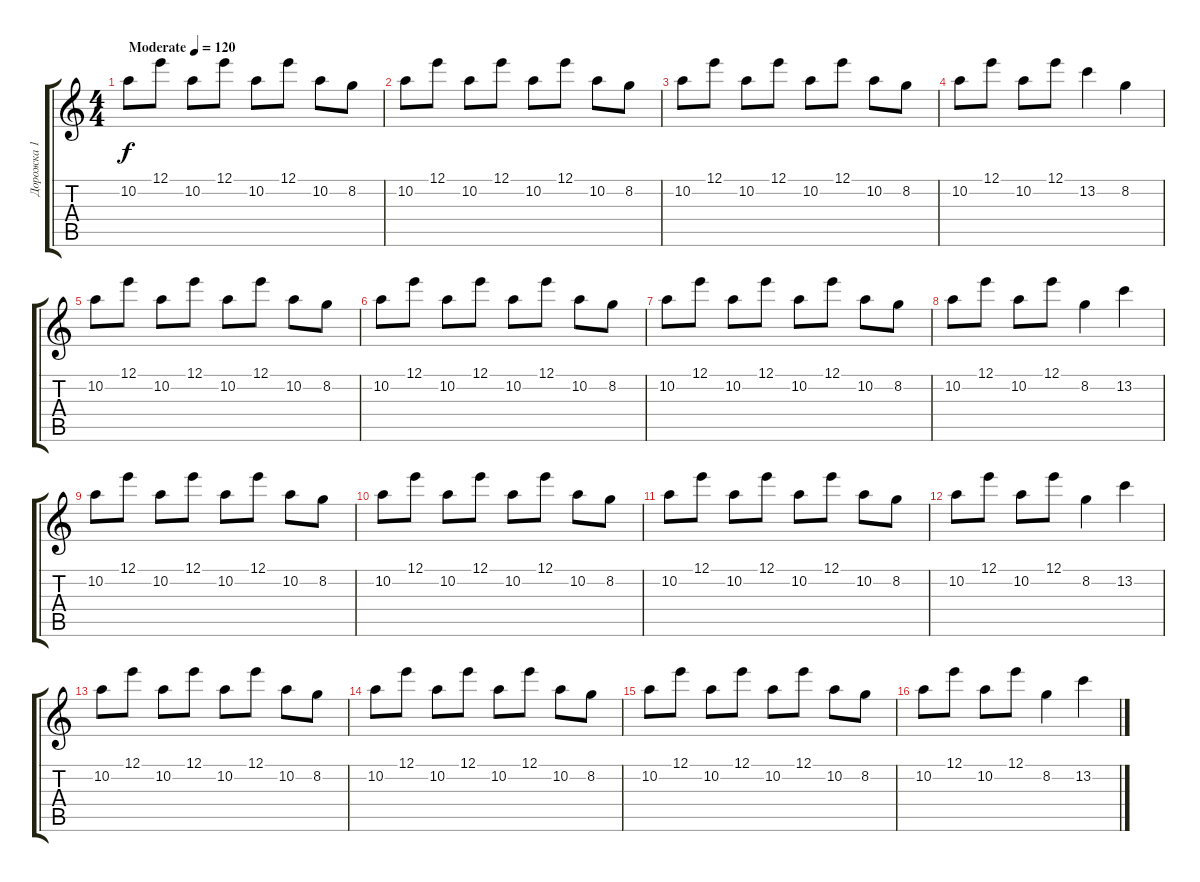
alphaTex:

\track ("Дорожка 1" "Дорожка 1") {instrument distortionguitar}
\staff {score tabs}
\tuning (E4 B3 G3 D3 A2 E2) {hide}
\ts (4 4)
\tempo (120 "Moderate")
\clef g2
\ks c
10.2.8{dy f instrument distortionguitar} 12.1.8 10.2.8 12.1.8 10.2.8 12.1.8 10.2.8 8.2.8 |
10.2.8 12.1.8 10.2.8 12.1.8 10.2.8 12.1.8 10.2.8 8.2.8 |
10.2.8 12.1.8 10.2.8 12.1.8 10.2.8 12.1.8 10.2.8 8.2.8 |
10.2.8 12.1.8 10.2.8 12.1.8 13.2.4 8.2.4 |
10.2.8 12.1.8 10.2.8 12.1.8 10.2.8 12.1.8 10.2.8 8.2.8 |
10.2.8 12.1.8 10.2.8 12.1.8 10.2.8 12.1.8 10.2.8 8.2.8 |
10.2.8 12.1.8 10.2.8 12.1.8 10.2.8 12.1.8 10.2.8 8.2.8 |
10.2.8 12.1.8 10.2.8 12.1.8 8.2.4 13.2.4 |
10.2.8 12.1.8 10.2.8 12.1.8 10.2.8 12.1.8 10.2.8 8.2.8 |
10.2.8 12.1.8 10.2.8 12.1.8 10.2.8 12.1.8 10.2.8 8.2.8 |
10.2.8 12.1.8 10.2.8 12.1.8 10.2.8 12.1.8 10.2.8 8.2.8 |
10.2.8 12.1.8 10.2.8 12.1.8 8.2.4 13.2.4 |
10.2.8 12.1.8 10.2.8 12.1.8 10.2.8 12.1.8 10.2.8 8.2.8 |
10.2.8 12.1.8 10.2.8 12.1.8 10.2.8 12.1.8 10.2.8 8.2.8 |
10.2.8 12.1.8 10.2.8 12.1.8 10.2.8 12.1.8 10.2.8 8.2.8 |
10.2.8 12.1.8 10.2.8 12.1.8 8.2.4 13.2.4
